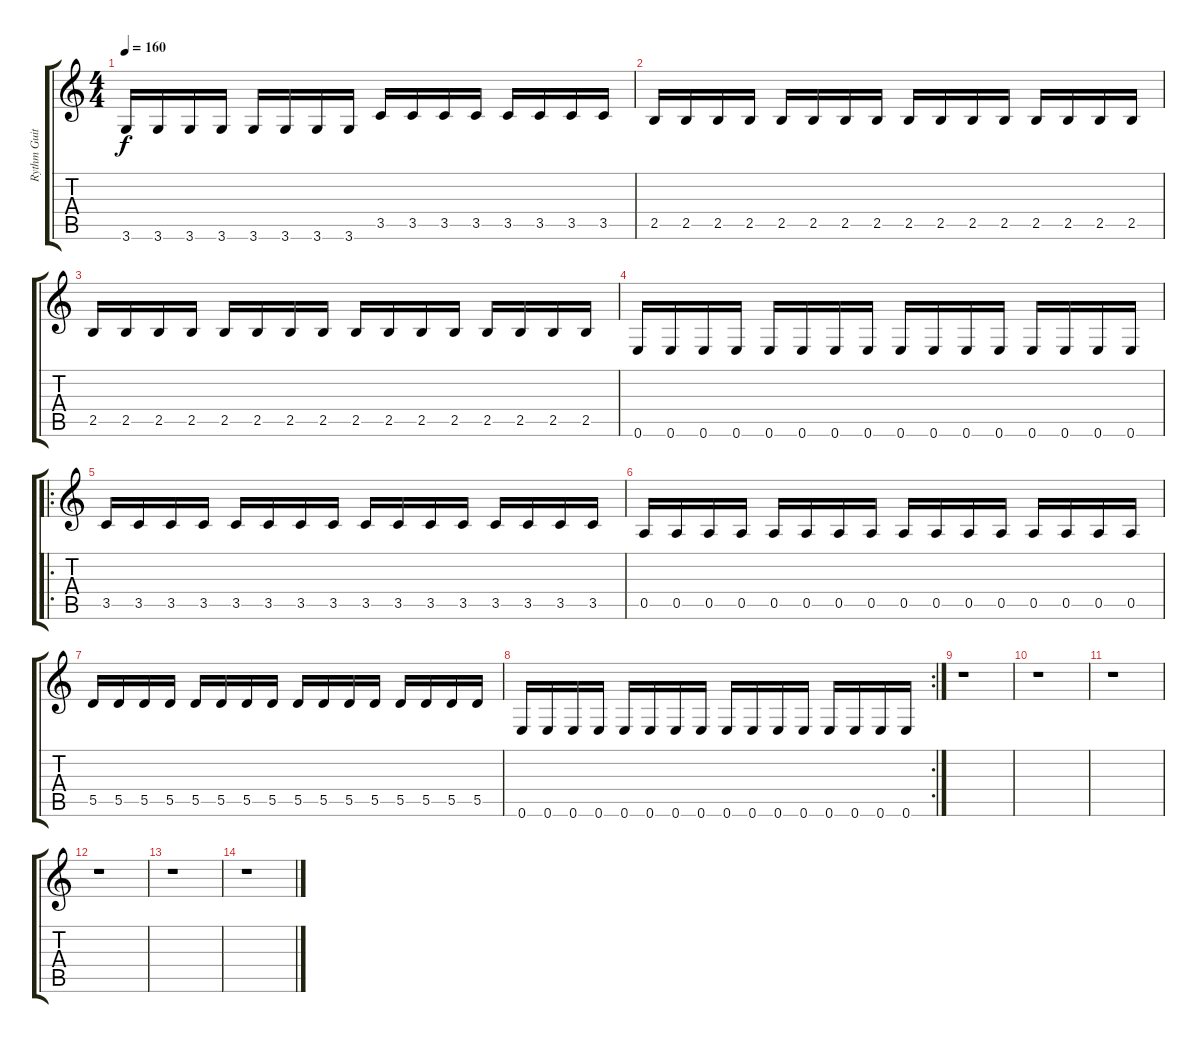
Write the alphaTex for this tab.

\track ("Rythm Guitar" "Rythm Guit") {instrument overdrivenguitar}
\staff {score tabs}
\tuning (E4 B3 G3 D3 A2 E2) {hide}
\ts (4 4)
\tempo 160
\clef g2
\ks c
3.6.16{dy f} 3.6.16 3.6.16 3.6.16 3.6.16 3.6.16 3.6.16 3.6.16 3.5.16 3.5.16 3.5.16 3.5.16 3.5.16 3.5.16 3.5.16 3.5.16 |
2.5.16 2.5.16 2.5.16 2.5.16 2.5.16 2.5.16 2.5.16 2.5.16 2.5.16 2.5.16 2.5.16 2.5.16 2.5.16 2.5.16 2.5.16 2.5.16 |
2.5.16 2.5.16 2.5.16 2.5.16 2.5.16 2.5.16 2.5.16 2.5.16 2.5.16 2.5.16 2.5.16 2.5.16 2.5.16 2.5.16 2.5.16 2.5.16 |
0.6.16 0.6.16 0.6.16 0.6.16 0.6.16 0.6.16 0.6.16 0.6.16 0.6.16 0.6.16 0.6.16 0.6.16 0.6.16 0.6.16 0.6.16 0.6.16 |
\ro
3.5.16 3.5.16 3.5.16 3.5.16 3.5.16 3.5.16 3.5.16 3.5.16 3.5.16 3.5.16 3.5.16 3.5.16 3.5.16 3.5.16 3.5.16 3.5.16 |
0.5.16 0.5.16 0.5.16 0.5.16 0.5.16 0.5.16 0.5.16 0.5.16 0.5.16 0.5.16 0.5.16 0.5.16 0.5.16 0.5.16 0.5.16 0.5.16 |
5.5.16 5.5.16 5.5.16 5.5.16 5.5.16 5.5.16 5.5.16 5.5.16 5.5.16 5.5.16 5.5.16 5.5.16 5.5.16 5.5.16 5.5.16 5.5.16 |
\rc 2
0.6.16 0.6.16 0.6.16 0.6.16 0.6.16 0.6.16 0.6.16 0.6.16 0.6.16 0.6.16 0.6.16 0.6.16 0.6.16 0.6.16 0.6.16 0.6.16 |
r.1 |
r.1 |
r.1 |
r.1 |
r.1 |
r.1
